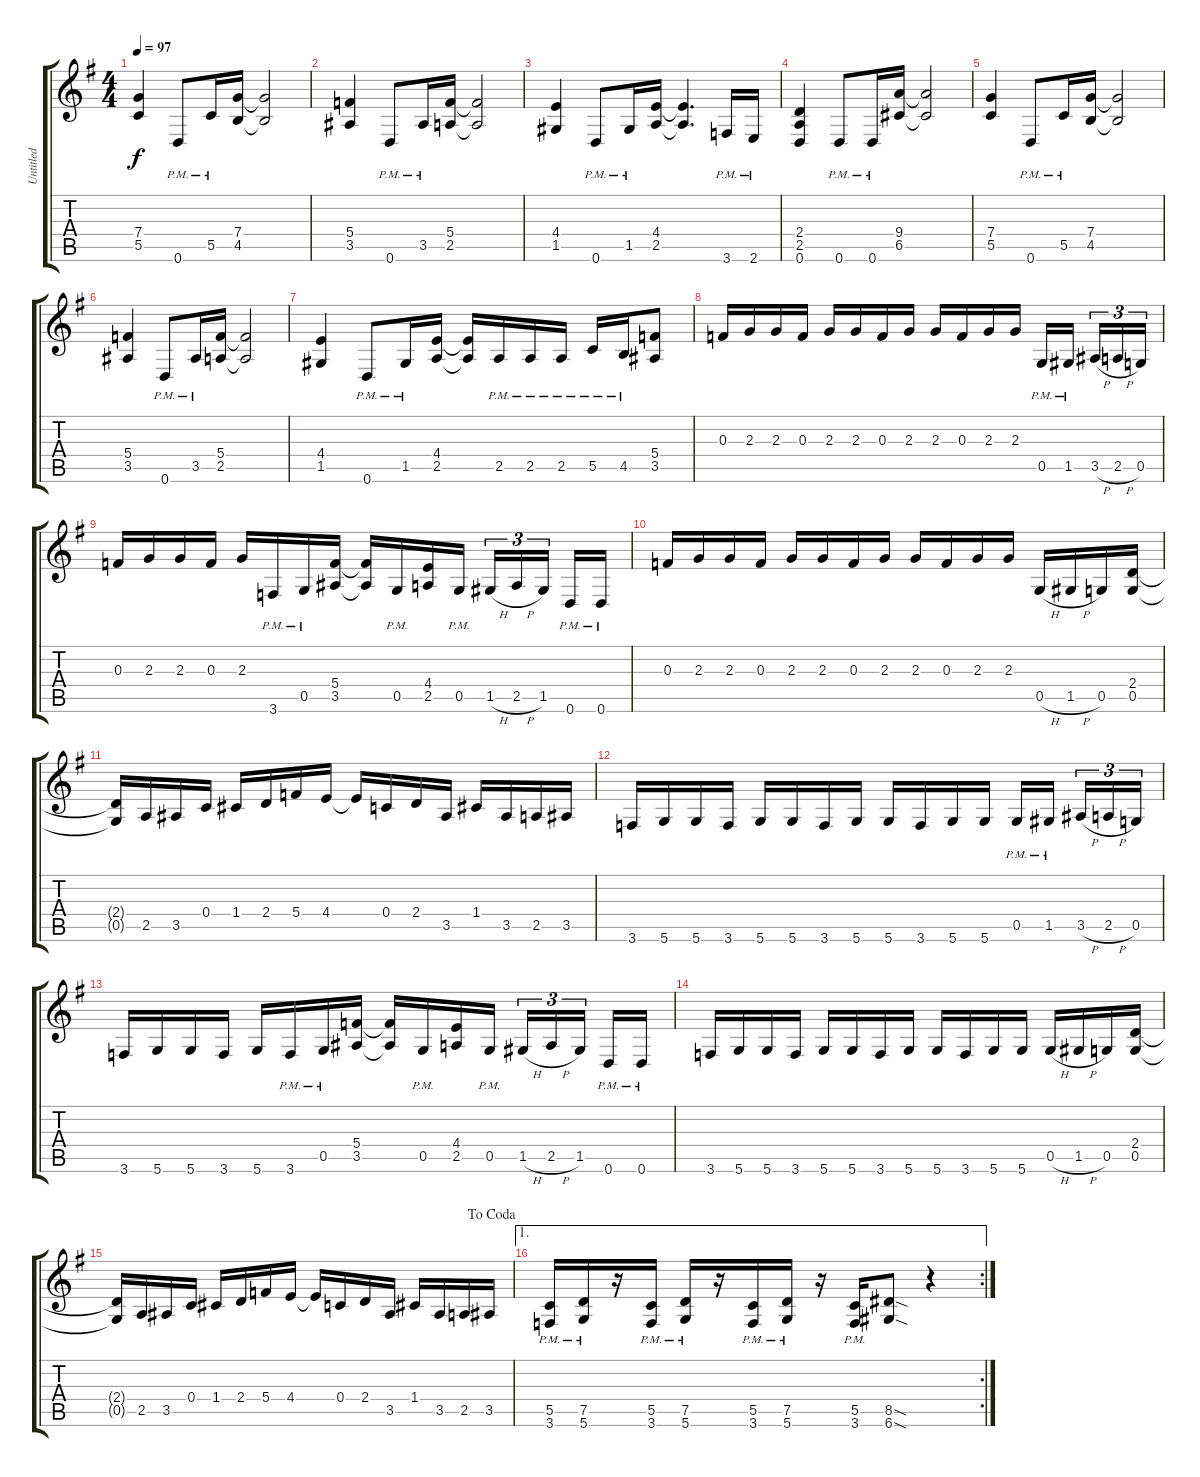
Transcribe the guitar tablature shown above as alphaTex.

\track ("Untitled" "Untitled") {instrument distortionguitar}
\staff {score tabs}
\tuning (D4 A3 F3 C3 G2 D2) {hide}
\ts (4 4)
\tempo 97
\clef g2
\ks g
(7.4 5.5).4{dy f} 0.6{pm}.8 5.5{pm}.16 (7.4 4.5).16 (7.4{t} 4.5{t}).2 |
(5.4 3.5).4 0.6{pm}.8 3.5{pm}.16 (5.4 2.5).16 (5.4{t} 2.5{t}).2 |
(4.4 1.5).4 0.6{pm}.8 1.5{pm}.16 (4.4 2.5).16 (4.4{t} 2.5{t}).4{d} 3.6{pm}.16 2.6{pm}.16 |
(2.4 2.5 0.6).4 0.6{pm}.8 0.6{pm}.16 (9.4 6.5).16 (9.4{t} 6.5{t}).2 |
(7.4 5.5).4 0.6{pm}.8 5.5{pm}.16 (7.4 4.5).16 (7.4{t} 4.5{t}).2 |
(5.4 3.5).4 0.6{pm}.8 3.5{pm}.16 (5.4 2.5).16 (5.4{t} 2.5{t}).2 |
(4.4 1.5).4 0.6{pm}.8 1.5{pm}.16 (4.4 2.5).16 (4.4{t} 2.5{t}).16 2.5{pm}.16 2.5{pm}.16 2.5{pm}.16 5.5{pm}.16 4.5{pm}.16 (5.4 3.5).8 |
0.3.16 2.3.16 2.3.16 0.3.16 2.3.16 2.3.16 0.3.16 2.3.16 2.3.16 0.3.16 2.3.16 2.3.16 0.5{pm}.16 1.5{pm}.16{beam splitsecondary} 3.5{h}.16{tu (3 2)} 2.5{h}.16{tu (3 2)} 0.5.16{tu (3 2)} |
0.3.16 2.3.16 2.3.16 0.3.16 2.3.16 3.6{pm}.16 0.5{pm}.16 (5.4 3.5).16 (5.4{t} 3.5{t}).16 0.5{pm}.16 (4.4 2.5).16 0.5{pm}.16 1.5{h}.16{tu (3 2)} 2.5{h}.16{tu (3 2)} 1.5.16{tu (3 2) beam splitsecondary} 0.6{pm}.16 0.6{pm}.16 |
0.3.16 2.3.16 2.3.16 0.3.16 2.3.16 2.3.16 0.3.16 2.3.16 2.3.16 0.3.16 2.3.16 2.3.16 0.5{h}.16 1.5{h}.16 0.5.16 (2.4 0.5).16 |
(2.4{t} 0.5{t}).16 2.5.16 3.5.16 0.4.16 1.4.16 2.4.16 5.4.16 4.4.16 4.4{t}.16 0.4.16 2.4.16 3.5.16 1.4.16 3.5.16 2.5.16 3.5.16 |
3.6.16 5.6.16 5.6.16 3.6.16 5.6.16 5.6.16 3.6.16 5.6.16 5.6.16 3.6.16 5.6.16 5.6.16 0.5{pm}.16 1.5{pm}.16{beam splitsecondary} 3.5{h}.16{tu (3 2)} 2.5{h}.16{tu (3 2)} 0.5.16{tu (3 2)} |
3.6.16 5.6.16 5.6.16 3.6.16 5.6.16 3.6{pm}.16 0.5{pm}.16 (5.4 3.5).16 (5.4{t} 3.5{t}).16 0.5{pm}.16 (4.4 2.5).16 0.5{pm}.16 1.5{h}.16{tu (3 2)} 2.5{h}.16{tu (3 2)} 1.5.16{tu (3 2) beam splitsecondary} 0.6{pm}.16 0.6{pm}.16 |
3.6.16 5.6.16 5.6.16 3.6.16 5.6.16 5.6.16 3.6.16 5.6.16 5.6.16 3.6.16 5.6.16 5.6.16 0.5{h}.16 1.5{h}.16 0.5.16 (2.4 0.5).16 |
\jump dacoda
(2.4{t} 0.5{t}).16 2.5.16 3.5.16 0.4.16 1.4.16 2.4.16 5.4.16 4.4.16 4.4{t}.16 0.4.16 2.4.16 3.5.16 1.4.16 3.5.16 2.5.16 3.5.16 |
\ae 1
\rc 2
(5.5{pm} 3.6{pm}).16 (7.5{pm} 5.6{pm}).16 r.16 (5.5{pm} 3.6{pm}).16 (7.5{pm} 5.6{pm}).16 r.16 (5.5{pm} 3.6{pm}).16 (7.5{pm} 5.6{pm}).16 r.16 (5.5{pm} 3.6{pm}).16 (8.5{sod} 6.6{sod}).8 r.4
